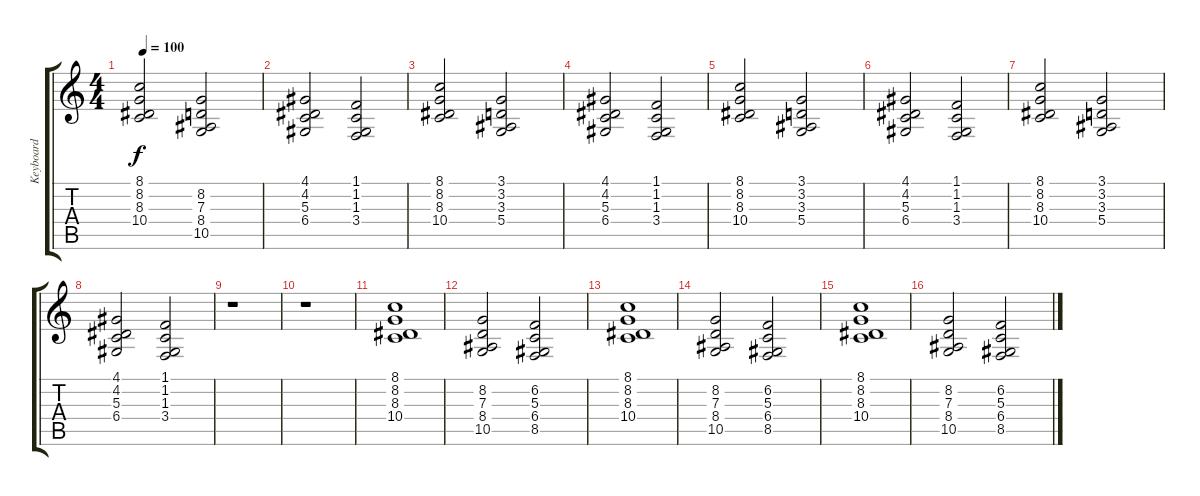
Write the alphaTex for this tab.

\track ("Keyboard" "Keyboard") {instrument pad2warm}
\staff {score tabs}
\tuning (E4 B3 G3 D3 A2 E2) {hide}
\ts (4 4)
\tempo 100
\clef g2
\ks c
(8.1 8.2 8.3 10.4).2{dy f} (8.2 7.3 8.4 10.5).2 |
(4.1 4.2 5.3 6.4).2 (1.1 1.2 1.3 3.4).2 |
(8.1 8.2 8.3 10.4).2 (3.1 3.2 3.3 5.4).2 |
(4.1 4.2 5.3 6.4).2 (1.1 1.2 1.3 3.4).2 |
(8.1 8.2 8.3 10.4).2 (3.1 3.2 3.3 5.4).2 |
(4.1 4.2 5.3 6.4).2 (1.1 1.2 1.3 3.4).2 |
(8.1 8.2 8.3 10.4).2 (3.1 3.2 3.3 5.4).2 |
(4.1 4.2 5.3 6.4).2 (1.1 1.2 1.3 3.4).2 |
r.1 |
r.1 |
(8.1 8.2 8.3 10.4).1 |
(8.2 7.3 8.4 10.5).2 (6.2 5.3 6.4 8.5).2 |
(8.1 8.2 8.3 10.4).1 |
(8.2 7.3 8.4 10.5).2 (6.2 5.3 6.4 8.5).2 |
(8.1 8.2 8.3 10.4).1 |
(8.2 7.3 8.4 10.5).2 (6.2 5.3 6.4 8.5).2
